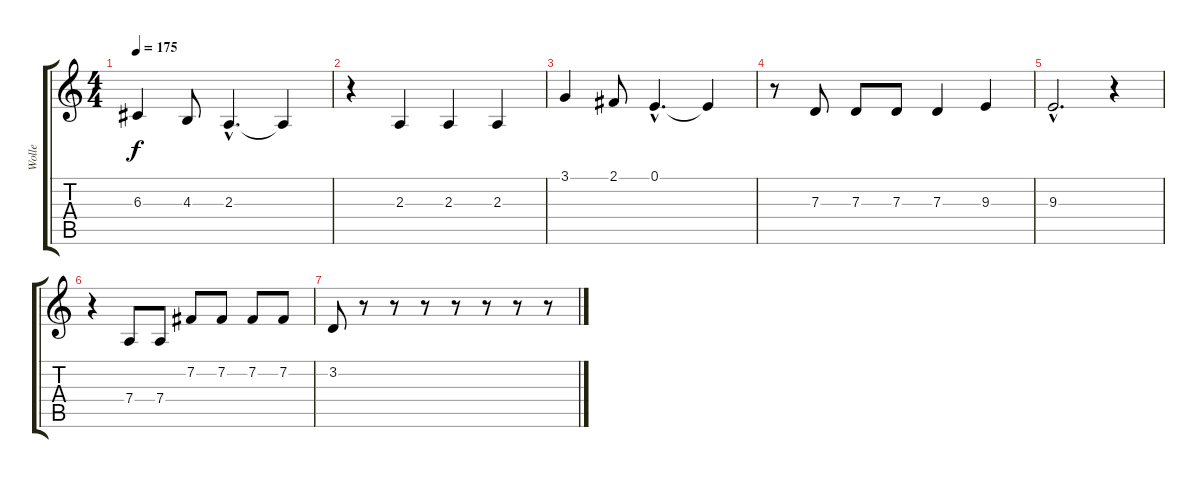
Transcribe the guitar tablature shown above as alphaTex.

\track ("Wolle" "Wolle") {instrument clarinet}
\staff {score tabs}
\tuning (E4 B3 G3 D3 A2 E2) {hide}
\ts (4 4)
\tempo 175
\clef g2
\ks c
6.3.4{dy f} 4.3.8 2.3{hac}.4{d} 2.3{t}.4 |
r.4 2.3.4 2.3.4 2.3.4 |
3.1.4 2.1.8 0.1{hac}.4{d} 0.1{t}.4 |
r.8 7.3.8 7.3.8 7.3.8 7.3.4 9.3.4 |
9.3{hac}.2{d} r.4 |
r.4 7.4.8 7.4.8 7.2.8 7.2.8 7.2.8 7.2.8 |
3.2.8 r.8 r.8 r.8 r.8 r.8 r.8 r.8
